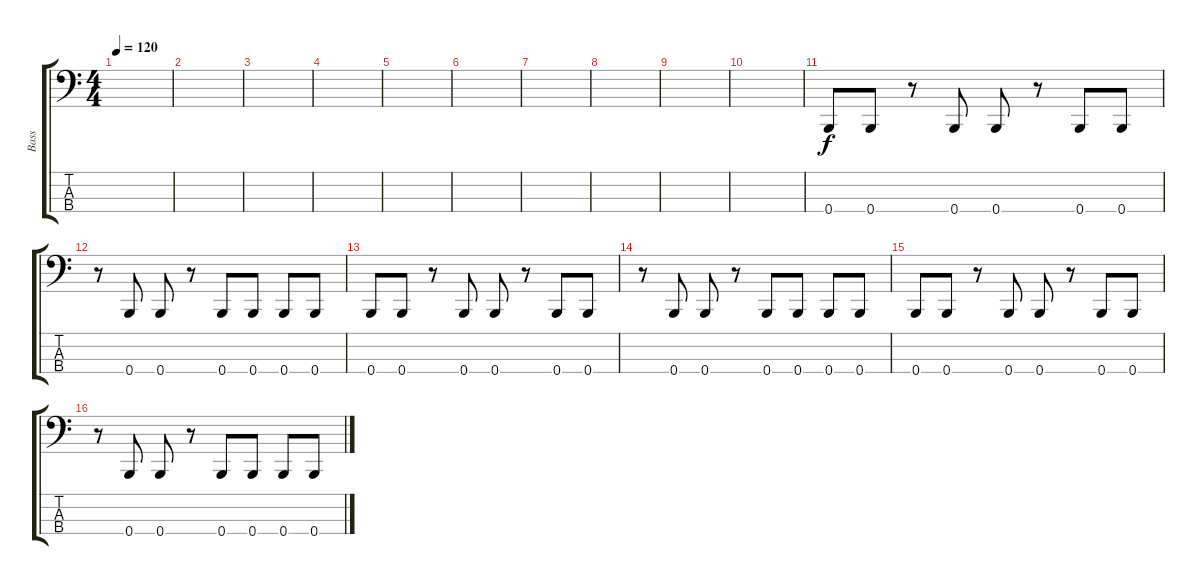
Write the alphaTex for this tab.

\track ("Bass" "Bass") {instrument electricbassfinger}
\staff {score tabs}
\tuning (Gb2 B1 Gb1 B0) {hide}
\ts (4 4)
\tempo 120
\clef f4
\ks c
|
|
|
|
|
|
|
|
|
|
0.4.8 0.4.8 r.8 0.4.8 0.4.8 r.8 0.4.8 0.4.8 |
r.8 0.4.8 0.4.8 r.8 0.4.8 0.4.8 0.4.8 0.4.8 |
0.4.8 0.4.8 r.8 0.4.8 0.4.8 r.8 0.4.8 0.4.8 |
r.8 0.4.8 0.4.8 r.8 0.4.8 0.4.8 0.4.8 0.4.8 |
0.4.8 0.4.8 r.8 0.4.8 0.4.8 r.8 0.4.8 0.4.8 |
r.8 0.4.8 0.4.8 r.8 0.4.8 0.4.8 0.4.8 0.4.8
